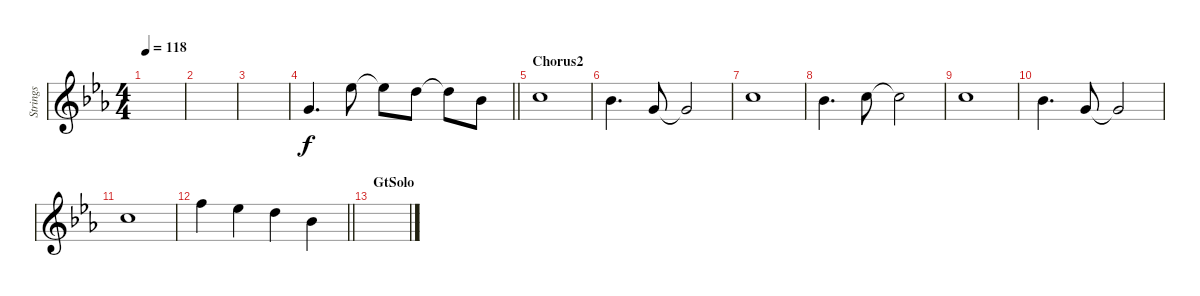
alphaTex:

\track ("Strings" "Strings") {instrument stringensemble1}
\staff {score}
\tuning (E5 B4 G4 D4 A3 E3) {hide}
\ts (4 4)
\tempo 118
\clef g2
\ks cminor
|
|
|
\barLineRight lightlight
0.3.4{d} 4.2.8 4.2{t}.8 3.2.8 3.2{t}.8 3.3.8 |
\section ("" "Chorus2")
1.2.1 |
3.3.4{d} 0.3.8 0.3{t}.2 |
1.2.1 |
3.3.4{d} 1.2.8 1.2{t}.2 |
1.2.1 |
3.3.4{d} 0.3.8 0.3{t}.2 |
1.2.1 |
\barLineRight lightlight
1.1.4 4.2.4 3.2.4 3.3.4 |
\section ("" "GtSolo")
